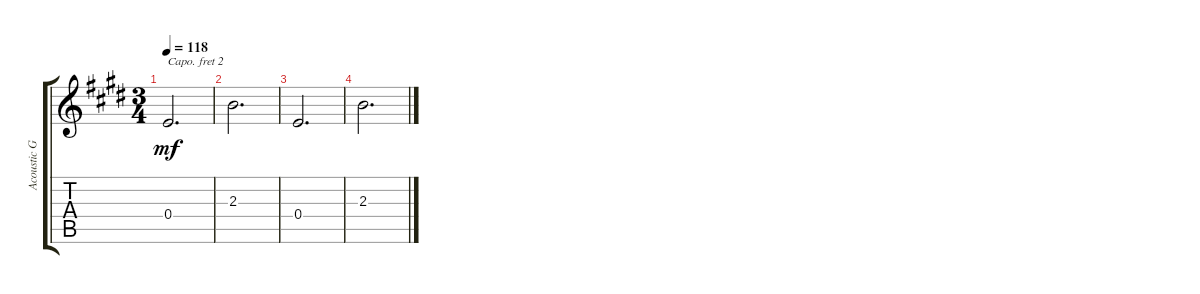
\track ("Acoustic Guitar" "Acoustic G") {instrument acousticguitarsteel}
\staff {score tabs}
\capo 2
\tuning (E4 B3 G3 D3 A2 E2) {hide}
\ts (3 4)
\tempo 118
\clef g2
\ks e
0.4.2{d dy mf} |
2.3.2{d} |
0.4.2{d} |
2.3.2{d}
